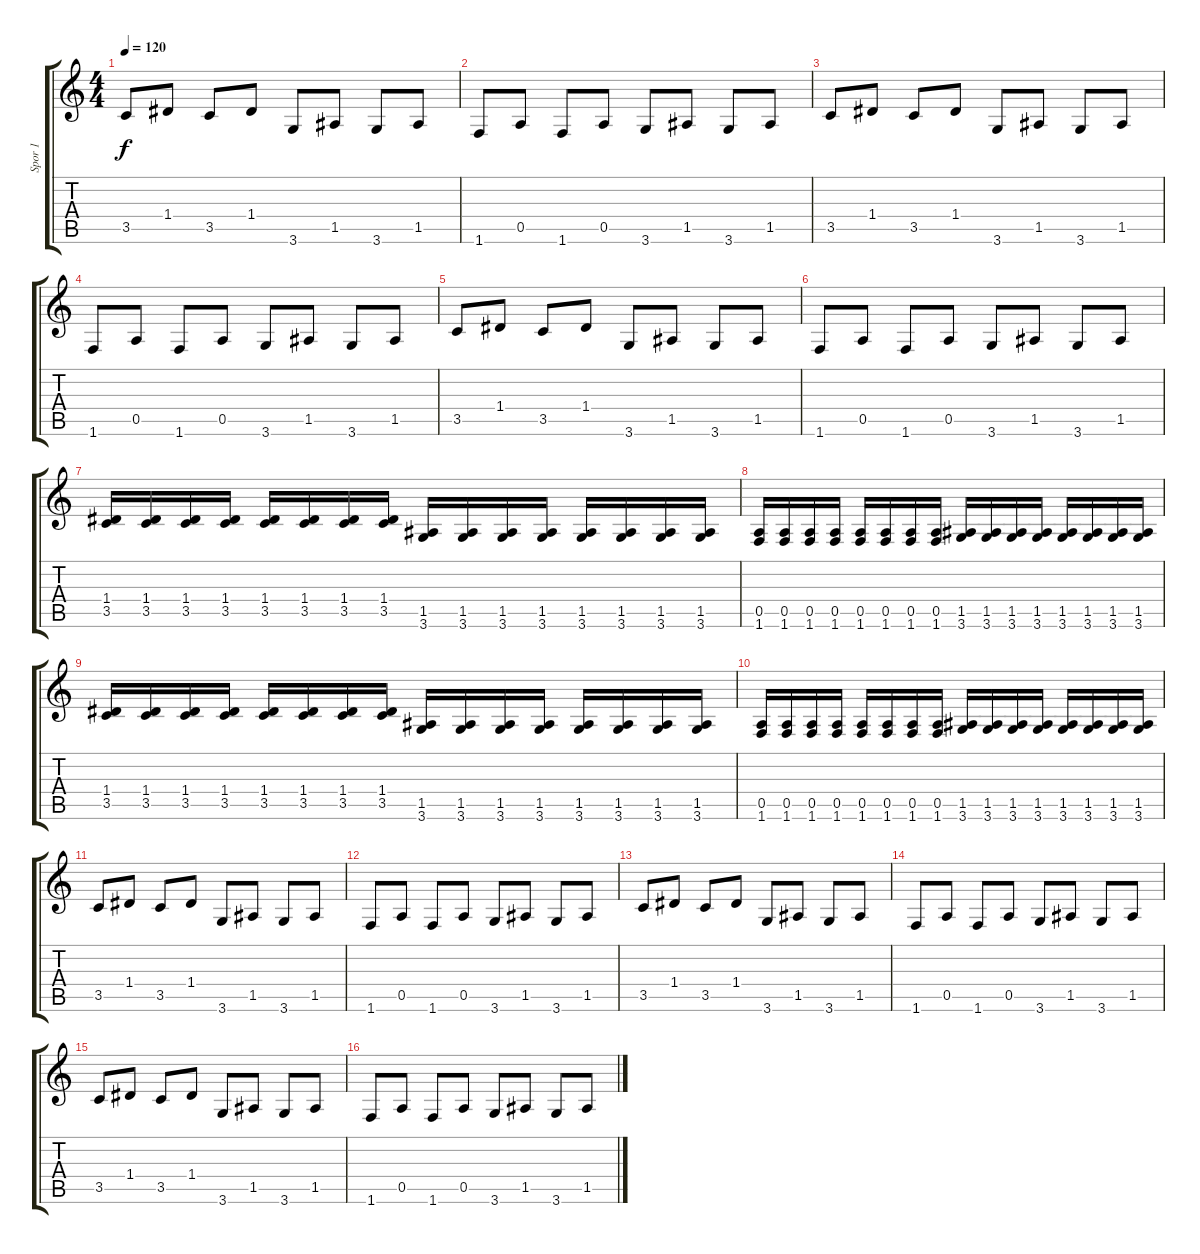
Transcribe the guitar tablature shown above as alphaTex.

\track ("Spor 1" "Spor 1") {instrument distortionguitar}
\staff {score tabs}
\tuning (E4 B3 G3 D3 A2 E2) {hide}
\ts (4 4)
\tempo 120
\clef g2
\ks c
3.5.8{dy f instrument distortionguitar} 1.4.8 3.5.8 1.4.8 3.6.8 1.5.8 3.6.8 1.5.8 |
1.6.8 0.5.8 1.6.8 0.5.8 3.6.8 1.5.8 3.6.8 1.5.8 |
3.5.8 1.4.8 3.5.8 1.4.8 3.6.8 1.5.8 3.6.8 1.5.8 |
1.6.8 0.5.8 1.6.8 0.5.8 3.6.8 1.5.8 3.6.8 1.5.8 |
3.5.8 1.4.8 3.5.8 1.4.8 3.6.8 1.5.8 3.6.8 1.5.8 |
1.6.8 0.5.8 1.6.8 0.5.8 3.6.8 1.5.8 3.6.8 1.5.8 |
(1.4 3.5).16 (1.4 3.5).16 (1.4 3.5).16 (1.4 3.5).16 (1.4 3.5).16 (1.4 3.5).16 (1.4 3.5).16 (1.4 3.5).16 (1.5 3.6).16 (1.5 3.6).16 (1.5 3.6).16 (1.5 3.6).16 (1.5 3.6).16 (1.5 3.6).16 (1.5 3.6).16 (1.5 3.6).16 |
(0.5 1.6).16 (0.5 1.6).16 (0.5 1.6).16 (0.5 1.6).16 (0.5 1.6).16 (0.5 1.6).16 (0.5 1.6).16 (0.5 1.6).16 (1.5 3.6).16 (1.5 3.6).16 (1.5 3.6).16 (1.5 3.6).16 (1.5 3.6).16 (1.5 3.6).16 (1.5 3.6).16 (1.5 3.6).16 |
(1.4 3.5).16 (1.4 3.5).16 (1.4 3.5).16 (1.4 3.5).16 (1.4 3.5).16 (1.4 3.5).16 (1.4 3.5).16 (1.4 3.5).16 (1.5 3.6).16 (1.5 3.6).16 (1.5 3.6).16 (1.5 3.6).16 (1.5 3.6).16 (1.5 3.6).16 (1.5 3.6).16 (1.5 3.6).16 |
(0.5 1.6).16 (0.5 1.6).16 (0.5 1.6).16 (0.5 1.6).16 (0.5 1.6).16 (0.5 1.6).16 (0.5 1.6).16 (0.5 1.6).16 (1.5 3.6).16 (1.5 3.6).16 (1.5 3.6).16 (1.5 3.6).16 (1.5 3.6).16 (1.5 3.6).16 (1.5 3.6).16 (1.5 3.6).16 |
3.5.8 1.4.8 3.5.8 1.4.8 3.6.8 1.5.8 3.6.8 1.5.8 |
1.6.8 0.5.8 1.6.8 0.5.8 3.6.8 1.5.8 3.6.8 1.5.8 |
3.5.8 1.4.8 3.5.8 1.4.8 3.6.8 1.5.8 3.6.8 1.5.8 |
1.6.8 0.5.8 1.6.8 0.5.8 3.6.8 1.5.8 3.6.8 1.5.8 |
3.5.8 1.4.8 3.5.8 1.4.8 3.6.8 1.5.8 3.6.8 1.5.8 |
1.6.8 0.5.8 1.6.8 0.5.8 3.6.8 1.5.8 3.6.8 1.5.8
